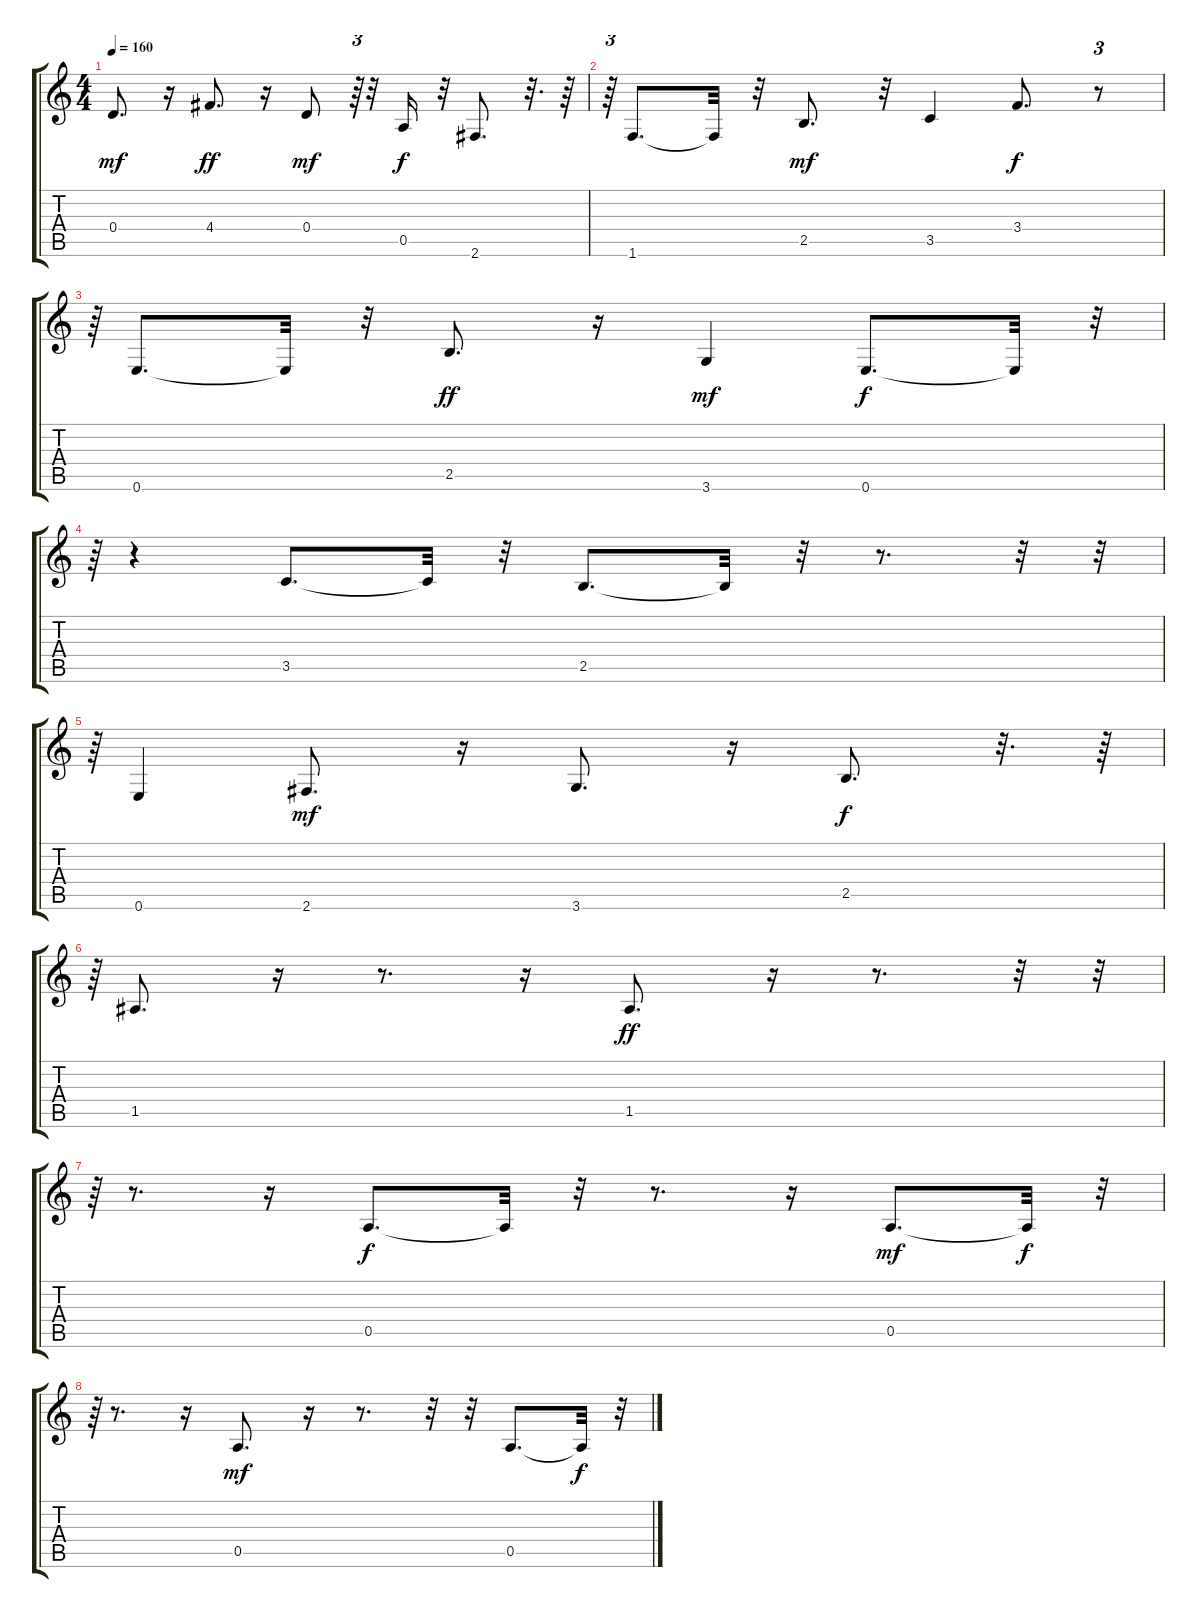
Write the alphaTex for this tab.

\track "" {instrument acousticbass}
\staff {score tabs}
\tuning (E4 B3 G3 D3 A2 E2) {hide}
\ts (4 4)
\tempo 160
\clef g2
\ks c
0.4.8{d dy mf} r.16 4.4.8{d dy ff} r.16 0.4.8{dy mf} r.64{tu (3 2)} r.32 0.5.16{dy f} r.32 2.6.8{d} r.32{d} r.64 |
r.64{tu (3 2)} 1.6.8{d} 1.6{t}.32 r.32 2.5.8{d dy mf} r.32 3.5.4 3.4.8{d dy f} r.8{tu (3 2)} |
r.64{tu (3 2)} 0.6.8{d} 0.6{t}.32 r.32 2.5.8{d dy ff} r.16 3.6.4{dy mf} 0.6.8{d dy f} 0.6{t}.32 r.32{tu (3 2)} |
r.64{tu (3 2)} r.4 3.5.8{d} 3.5{t}.32 r.32 2.5.8{d} 2.5{t}.32 r.32 r.8{d} r.32 r.32{tu (3 2)} |
r.64{tu (3 2)} 0.6.4 2.6.8{d dy mf} r.16 3.6.8{d} r.16 2.5.8{d dy f} r.32{d} r.64 |
r.64{tu (3 2)} 1.5.8{d} r.16 r.8{d} r.16 1.5.8{d dy ff} r.16 r.8{d} r.32 r.32{tu (3 2)} |
r.64{tu (3 2)} r.8{d} r.16 0.5.8{d dy f} 0.5{t}.32 r.32 r.8{d} r.16 0.5.8{d dy mf} 0.5{t}.32{dy f} r.32{tu (3 2)} |
r.64{tu (3 2)} r.8{d} r.16 0.5.8{d dy mf} r.16 r.8{d} r.32 r.32 0.5.8{d} 0.5{t}.32{dy f} r.32{tu (3 2)}
